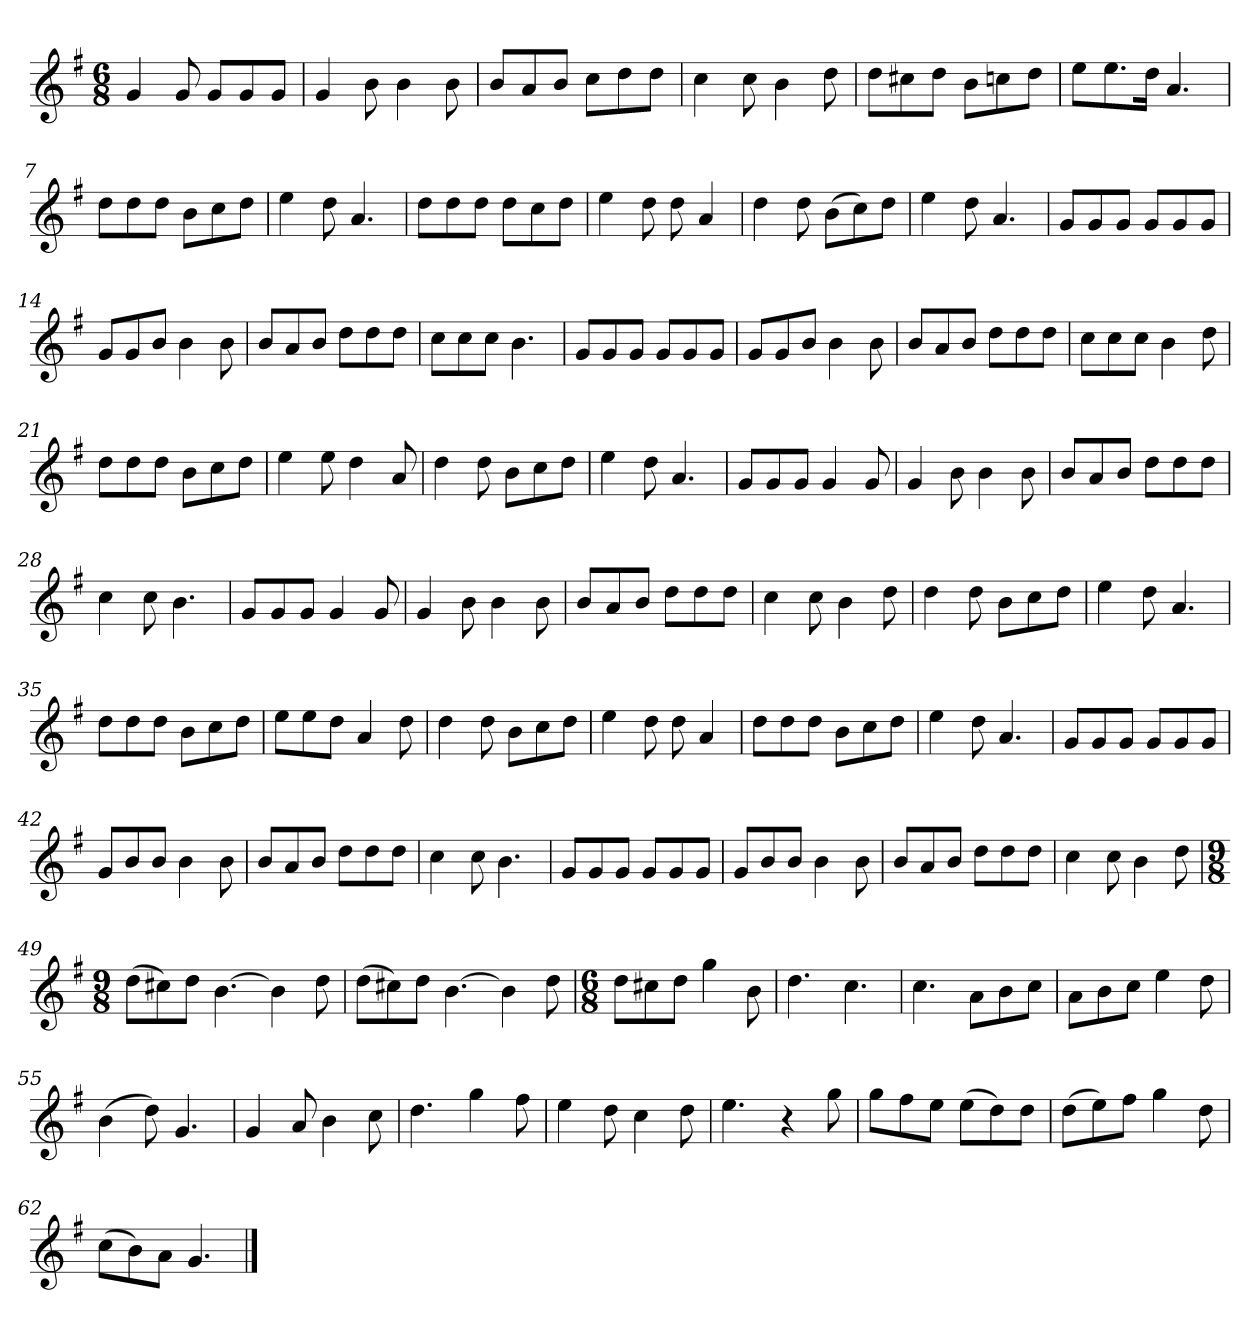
**kern
*part1
*staff1
*k[f#]
*M6/8
*MM120
=1
4g
8g
8gL
8g
8gJ
=2
4g
8b
4b
8b
=3
8bL
8a
8bJ
8ccL
8dd
8ddJ
=4
4cc
8cc
4b
8dd
=5
8ddL
8cc#X
8ddJ
8bL
8ccn
8ddJ
=6
8eeL
8.ee
16ddJk
4.a
=7
8ddL
8dd
8ddJ
8bL
8cc
8ddJ
=8
4ee
8dd
4.a
=9
8ddL
8dd
8ddJ
8ddL
8cc
8ddJ
=10
4ee
8dd
8dd
4a
=11
4dd
8dd
(8bL
8cc)
8ddJ
=12
4ee
8dd
4.a
=13
8gL
8g
8gJ
8gL
8g
8gJ
=14
8gL
8g
8bJ
4b
8b
=15
8bL
8a
8bJ
8ddL
8dd
8ddJ
=16
8ccL
8cc
8ccJ
4.b
=17
8gL
8g
8gJ
8gL
8g
8gJ
=18
8gL
8g
8bJ
4b
8b
=19
8bL
8a
8bJ
8ddL
8dd
8ddJ
=20
8ccL
8cc
8ccJ
4b
8dd
=21
8ddL
8dd
8ddJ
8bL
8cc
8ddJ
=22
4ee
8ee
4dd
8a
=23
4dd
8dd
8bL
8cc
8ddJ
=24
4ee
8dd
4.a
=25
8gL
8g
8gJ
4g
8g
=26
4g
8b
4b
8b
=27
8bL
8a
8bJ
8ddL
8dd
8ddJ
=28
4cc
8cc
4.b
=29
8gL
8g
8gJ
4g
8g
=30
4g
8b
4b
8b
=31
8bL
8a
8bJ
8ddL
8dd
8ddJ
=32
4cc
8cc
4b
8dd
=33
4dd
8dd
8bL
8cc
8ddJ
=34
4ee
8dd
4.a
=35
8ddL
8dd
8ddJ
8bL
8cc
8ddJ
=36
8eeL
8ee
8ddJ
4a
8dd
=37
4dd
8dd
8bL
8cc
8ddJ
=38
4ee
8dd
8dd
4a
=39
8ddL
8dd
8ddJ
8bL
8cc
8ddJ
=40
4ee
8dd
4.a
=41
8gL
8g
8gJ
8gL
8g
8gJ
=42
8gL
8b
8bJ
4b
8b
=43
8bL
8a
8bJ
8ddL
8dd
8ddJ
=44
4cc
8cc
4.b
=45
8gL
8g
8gJ
8gL
8g
8gJ
=46
8gL
8b
8bJ
4b
8b
=47
8bL
8a
8bJ
8ddL
8dd
8ddJ
=48
4cc
8cc
4b
8dd
=49
*M9/8
(8ddL
8cc#X)
8ddJ
[4.b
4b]
8dd
=50
(8ddL
8cc#X)
8ddJ
[4.b
4b]
8dd
=51
*M6/8
8ddL
8cc#X
8ddJ
4gg
8b
=52
4.dd
4.cc
=53
4.cc
8aL
8b
8ccJ
=54
8aL
8b
8ccJ
4ee
8dd
=55
(4b
8dd)
4.g
=56
4g
8a
4b
8cc
=57
4.dd
4gg
8ff#
=58
4ee
8dd
4cc
8dd
=59
4.ee
4r
8gg
=60
8ggL
8ff#
8eeJ
(8eeL
8dd)
8ddJ
=61
(8ddL
8ee)
8ff#J
4gg
8dd
=62
(8ccL
8b)
8aJ
4.g
==
*-
